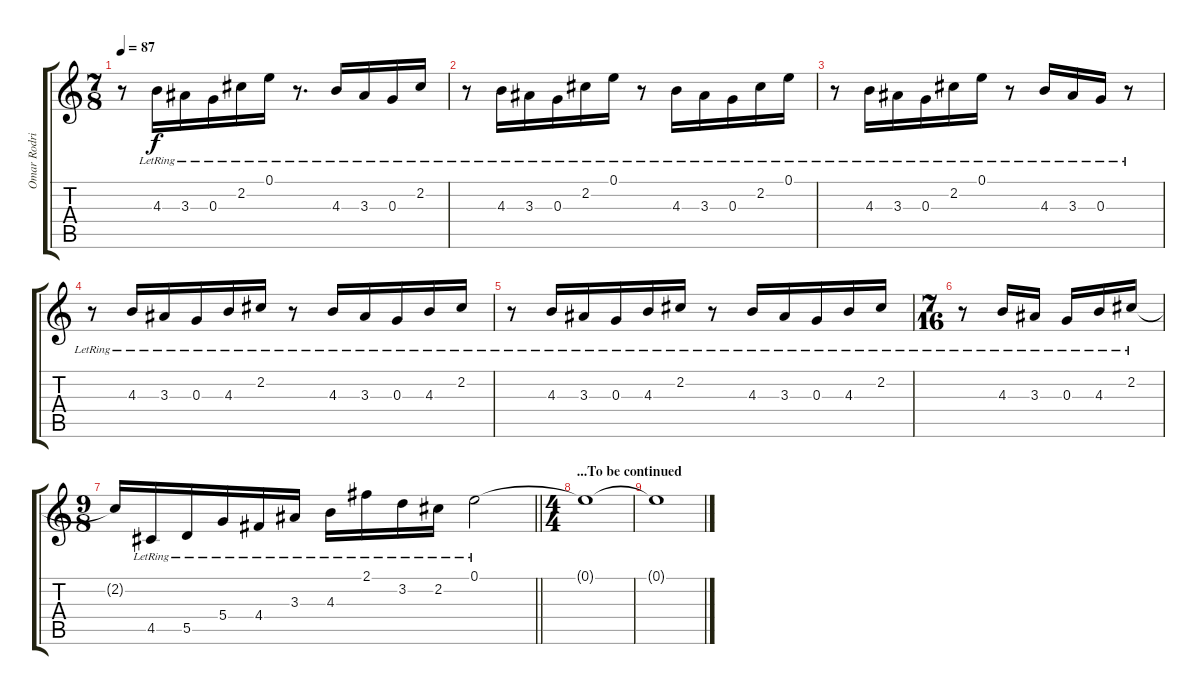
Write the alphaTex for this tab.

\track ("Omar Rodriguez-Lopez" "Omar Rodri") {instrument distortionguitar}
\staff {score tabs}
\tuning (E4 B3 G3 D3 A2 E2) {hide}
\ts (7 8)
\tempo 87
\clef g2
\ks c
r.8{dy f} 4.3{lr}.16 3.3{lr}.16 0.3{lr}.16 2.2{lr}.16 0.1{lr}.16 r.8{d} 4.3{lr}.16 3.3{lr}.16 0.3{lr}.16 2.2{lr}.16 |
r.8 4.3{lr}.16 3.3{lr}.16 0.3{lr}.16 2.2{lr}.16 0.1{lr}.16 r.8 4.3{lr}.16 3.3{lr}.16 0.3{lr}.16 2.2{lr}.16 0.1{lr}.16 |
r.8 4.3{lr}.16 3.3{lr}.16 0.3{lr}.16 2.2{lr}.16 0.1{lr}.16 r.8 4.3{lr}.16 3.3{lr}.16 0.3{lr}.16 r.8 |
r.8 4.3{lr}.16 3.3{lr}.16 0.3{lr}.16 4.3{lr}.16 2.2{lr}.16 r.8 4.3{lr}.16 3.3{lr}.16 0.3{lr}.16 4.3{lr}.16 2.2{lr}.16 |
r.8 4.3{lr}.16 3.3{lr}.16 0.3{lr}.16 4.3{lr}.16 2.2{lr}.16 r.8 4.3{lr}.16 3.3{lr}.16 0.3{lr}.16 4.3{lr}.16 2.2{lr}.16 |
\ts (7 16)
r.8 4.3{lr}.16 3.3{lr}.16 0.3{lr}.16 4.3{lr}.16 2.2{lr}.16 |
\ts (9 8)
\barLineRight lightlight
2.2{t}.16 4.5{lr}.16 5.5{lr}.16 5.4{lr}.16 4.4{lr}.16 3.3{lr}.16 4.3{lr}.16 2.1{lr}.16 3.2{lr}.16 2.2{lr}.16 0.1{lr}.2 |
\ts (4 4)
\section ("" "...To be continued")
0.1{t}.1 |
0.1{t}.1
